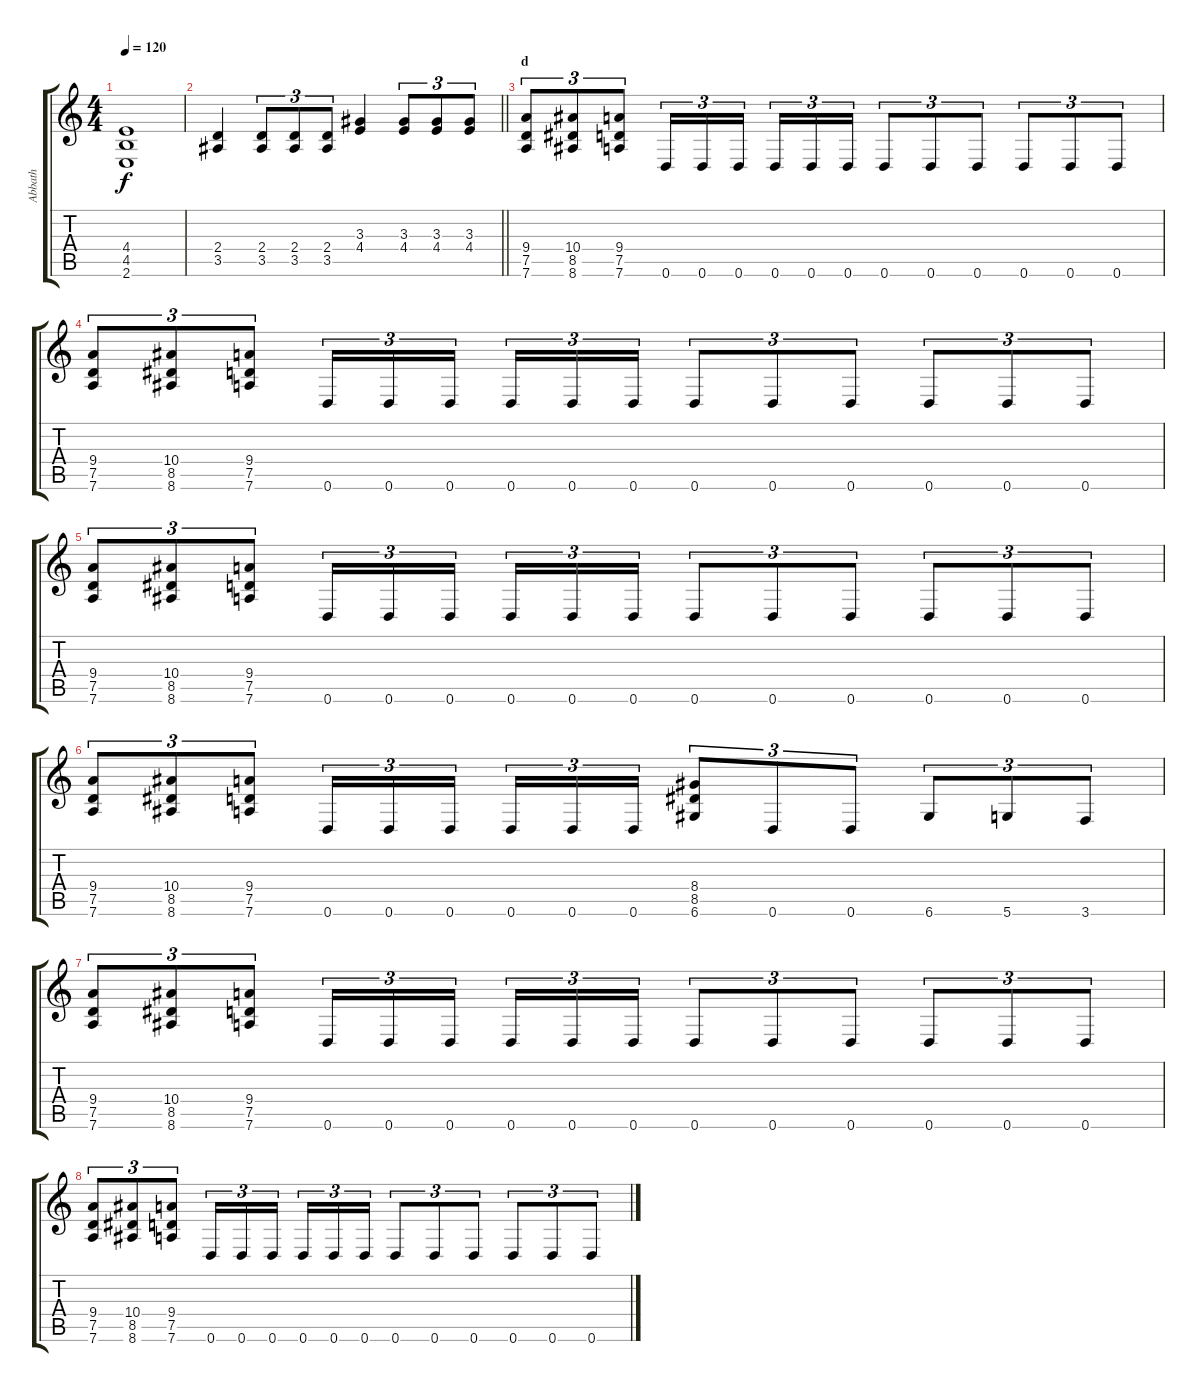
\track ("Abbath" "Abbath") {instrument distortionguitar}
\staff {score tabs}
\tuning (D4 A3 F3 C3 G2 D2) {hide}
\ts (4 4)
\tempo 120
\clef g2
\ks c
(4.4 4.5 2.6).1{dy f} |
\barLineRight lightlight
(2.4 3.5).4 (2.4 3.5).8{tu (3 2)} (2.4 3.5).8{tu (3 2)} (2.4 3.5).8{tu (3 2)} (3.3 4.4).4 (3.3 4.4).8{tu (3 2)} (3.3 4.4).8{tu (3 2)} (3.3 4.4).8{tu (3 2)} |
\section ("" "d")
(9.4 7.5 7.6).8{tu (3 2)} (10.4 8.5 8.6).8{tu (3 2)} (9.4 7.5 7.6).8{tu (3 2)} 0.6.16{tu (3 2)} 0.6.16{tu (3 2)} 0.6.16{tu (3 2) beam splitsecondary} 0.6.16{tu (3 2)} 0.6.16{tu (3 2)} 0.6.16{tu (3 2)} 0.6.8{tu (3 2)} 0.6.8{tu (3 2)} 0.6.8{tu (3 2)} 0.6.8{tu (3 2)} 0.6.8{tu (3 2)} 0.6.8{tu (3 2)} |
(9.4 7.5 7.6).8{tu (3 2)} (10.4 8.5 8.6).8{tu (3 2)} (9.4 7.5 7.6).8{tu (3 2)} 0.6.16{tu (3 2)} 0.6.16{tu (3 2)} 0.6.16{tu (3 2) beam splitsecondary} 0.6.16{tu (3 2)} 0.6.16{tu (3 2)} 0.6.16{tu (3 2)} 0.6.8{tu (3 2)} 0.6.8{tu (3 2)} 0.6.8{tu (3 2)} 0.6.8{tu (3 2)} 0.6.8{tu (3 2)} 0.6.8{tu (3 2)} |
(9.4 7.5 7.6).8{tu (3 2)} (10.4 8.5 8.6).8{tu (3 2)} (9.4 7.5 7.6).8{tu (3 2)} 0.6.16{tu (3 2)} 0.6.16{tu (3 2)} 0.6.16{tu (3 2) beam splitsecondary} 0.6.16{tu (3 2)} 0.6.16{tu (3 2)} 0.6.16{tu (3 2)} 0.6.8{tu (3 2)} 0.6.8{tu (3 2)} 0.6.8{tu (3 2)} 0.6.8{tu (3 2)} 0.6.8{tu (3 2)} 0.6.8{tu (3 2)} |
(9.4 7.5 7.6).8{tu (3 2)} (10.4 8.5 8.6).8{tu (3 2)} (9.4 7.5 7.6).8{tu (3 2)} 0.6.16{tu (3 2)} 0.6.16{tu (3 2)} 0.6.16{tu (3 2) beam splitsecondary} 0.6.16{tu (3 2)} 0.6.16{tu (3 2)} 0.6.16{tu (3 2)} (8.4 8.5 6.6).8{tu (3 2)} 0.6.8{tu (3 2)} 0.6.8{tu (3 2)} 6.6.8{tu (3 2)} 5.6.8{tu (3 2)} 3.6.8{tu (3 2)} |
(9.4 7.5 7.6).8{tu (3 2)} (10.4 8.5 8.6).8{tu (3 2)} (9.4 7.5 7.6).8{tu (3 2)} 0.6.16{tu (3 2)} 0.6.16{tu (3 2)} 0.6.16{tu (3 2) beam splitsecondary} 0.6.16{tu (3 2)} 0.6.16{tu (3 2)} 0.6.16{tu (3 2)} 0.6.8{tu (3 2)} 0.6.8{tu (3 2)} 0.6.8{tu (3 2)} 0.6.8{tu (3 2)} 0.6.8{tu (3 2)} 0.6.8{tu (3 2)} |
(9.4 7.5 7.6).8{tu (3 2)} (10.4 8.5 8.6).8{tu (3 2)} (9.4 7.5 7.6).8{tu (3 2)} 0.6.16{tu (3 2)} 0.6.16{tu (3 2)} 0.6.16{tu (3 2) beam splitsecondary} 0.6.16{tu (3 2)} 0.6.16{tu (3 2)} 0.6.16{tu (3 2)} 0.6.8{tu (3 2)} 0.6.8{tu (3 2)} 0.6.8{tu (3 2)} 0.6.8{tu (3 2)} 0.6.8{tu (3 2)} 0.6.8{tu (3 2)}
